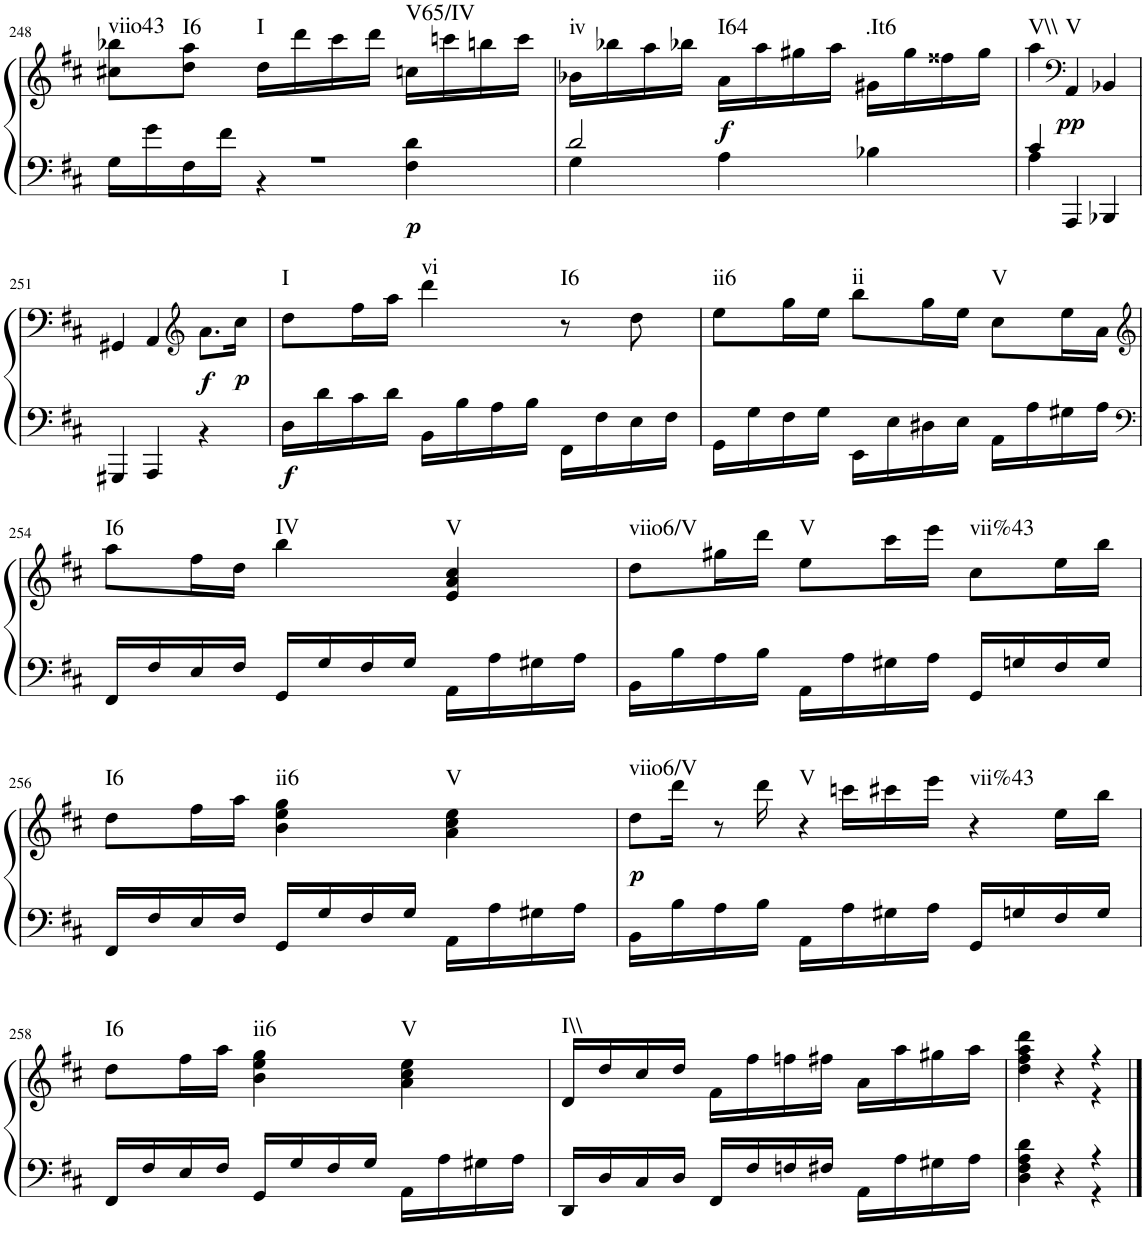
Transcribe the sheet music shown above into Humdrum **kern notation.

**kern	**kern	**dynam	**harte
*part1	*part1	*part1	*part1
*staff2	*staff1	*staff1/2	*
*I"unbenannt2	*	*	*
!!LO:PB:g=z
*clefF4	*clefG2	*	*
*k[f#c#]	*k[f#c#]	*	*
*M3/4	*M3/4	*	*
=248	=248	=248	=248
*^	*	*	*
!	!	!	!	!LO:H:kt=viio43
2.r	16G\LL	8cc#X\ 8bb-X\L	.	N
.	16g\	.	.	.
!	!	!	!	!LO:H:kt=I6
.	16F#\	8dd\ 8aa\J	.	N
.	16f#\JJ	.	.	.
!	!	!	!	!LO:H:kt=I
.	4r	16dd\LL	.	N
.	.	16ddd\	.	.
.	.	16ccc#\	.	.
.	.	16ddd\JJ	.	.
!	!	!	!LO:DY:b=2	!LO:H:kt=V65/IV
.	4F#\ 4d\	16ccn\LL	p	N
.	.	16cccn\	.	.
.	.	16bbn\	.	.
.	.	16ccc\JJ	.	.
=249	=249	=249	=249	=249
!	!	!	!	!LO:H:kt=iv
2d/	4G\	16b-X\LL	.	N
.	.	16bb-X\	.	.
.	.	16aa\	.	.
.	.	16bb-X\JJ	.	.
!	!	!	!LO:DY:b	!LO:H:kt=I64
.	4A\	16a\LL	f	N
.	.	16aa\	.	.
.	.	16gg#X\	.	.
.	.	16aa\JJ	.	.
!	!	!	!	!LO:H:kt=.It6
4ryy	4B-X\	16g#X\LL	.	N
.	.	16gg#\	.	.
.	.	16ff##X\	.	.
.	.	16gg#\JJ	.	.
=250	=250	=250	=250	=250
!	!	!	!	!LO:H:kt=V\\
4c#/	4A\	4aa\	.	N
*	*	*clefF4	*	*
!	!	!	!LO:DY:b	!LO:H:kt=V
4ryy	4AAA/	4AA/	pp	N
4ryy	4BBB-X/	4BB-X/	.	.
!!LO:LB:g=z
=251	=251	=251	=251	=251
2.ryy	4GGG#X/	4GG#X/	.	.
.	4AAA/	4AA/	.	.
*	*	*clefG2	*	*
!	!	!	!LO:DY:b	!
.	4r	8.a\L	f	.
!	!	!	!LO:DY:b	!
.	.	16cc#\Jk	p	.
2ryy	2ryy	2ryy	.	.
=252	=252	=252	=252	=252
!	!	!	!LO:DY:b=2	!LO:H:kt=I
2.ryy	16D\LL	8dd\L	f	N
.	16d\	.	.	.
.	16c#\	16ff#\L	.	.
.	16d\JJ	16aa\JJ	.	.
!	!	!	!	!LO:H:kt=vi
.	16BB\LL	4ddd\	.	N
.	16B\	.	.	.
.	16A\	.	.	.
.	16B\JJ	.	.	.
!	!	!	!	!LO:H:kt=I6
.	16FF#\LL	8r	.	N
.	16F#\	.	.	.
.	16E\	8dd\	.	.
.	16F#\JJ	.	.	.
=253	=253	=253	=253	=253
!	!	!	!	!LO:H:kt=ii6
2.ryy	16GG\LL	8ee\L	.	N
.	16G\	.	.	.
.	16F#\	16gg\L	.	.
.	16G\JJ	16ee\JJ	.	.
!	!	!	!	!LO:H:kt=ii
.	16EE\LL	8bb\L	.	N
.	16E\	.	.	.
.	16D#X\	16gg\L	.	.
.	16E\JJ	16ee\JJ	.	.
!	!	!	!	!LO:H:kt=V
.	16AA\LL	8cc#\L	.	N
.	16A\	.	.	.
.	16G#X\	16ee\L	.	.
.	16A\JJ	16a\JJ	.	.
*v	*v	*	*	*
!!LO:LB:g=z
=254	=254	=254	=254
*clefF4	*clefG2	*	*
*^	*	*	*
!	!	!	!	!LO:H:kt=I6
*v	*v	*	*	*
16FF#/LL	8aa\L	.	N
16F#/	.	.	.
16E/	16ff#\L	.	.
16F#/JJ	16dd\JJ	.	.
!	!	!	!LO:H:kt=IV
16GG/LL	4bb\	.	N
16G/	.	.	.
16F#/	.	.	.
16G/JJ	.	.	.
!	!	!	!LO:H:kt=V
16AA\LL	4e/ 4a/ 4cc#/	.	N
16A\	.	.	.
16G#X\	.	.	.
16A\JJ	.	.	.
=255	=255	=255	=255
!	!	!	!LO:H:kt=viio6/V
16BB\LL	8dd\L	.	N
16B\	.	.	.
16A\	16gg#X\L	.	.
16B\JJ	16ddd\JJ	.	.
!	!	!	!LO:H:kt=V
16AA\LL	8ee\L	.	N
16A\	.	.	.
16G#X\	16ccc#\L	.	.
16A\JJ	16eee\JJ	.	.
!	!	!	!LO:H:kt=vii%43
16GG/LL	8cc#\L	.	N
16Gn/	.	.	.
16F#/	16ee\L	.	.
16G/JJ	16bb\JJ	.	.
!!LO:LB:g=z
=256	=256	=256	=256
!	!	!	!LO:H:kt=I6
16FF#/LL	8dd\L	.	N
16F#/	.	.	.
16E/	16ff#\L	.	.
16F#/JJ	16aa\JJ	.	.
!	!	!	!LO:H:kt=ii6
16GG/LL	4b\ 4ee\ 4gg\	.	N
16G/	.	.	.
16F#/	.	.	.
16G/JJ	.	.	.
!	!	!	!LO:H:kt=V
16AA\LL	4a\ 4cc#\ 4ee\	.	N
16A\	.	.	.
16G#X\	.	.	.
16A\JJ	.	.	.
=257	=257	=257	=257
!	!	!LO:DY:b	!LO:H:kt=viio6/V
*	*^	*	*
*	*	*^	*	*
16BB\LL	8dd\L	4ryy	2ryy	p	N
16B\	.	.	.	.	.
16A\	16ddd\Jk	.	.	.	.
16B\JJ	8r	.	.	.	.
!	!	!	!	!	!LO:H:kt=V
16AA\LL	.	2...ryy	.	.	N
16A\	16ddd\	.	.	.	.
16G#X\	4r	.	.	.	.
16A\JJ	.	.	.	.	.
!	!	!	!	!	!LO:H:kt=vii%43
16GG/LL	.	.	2ryy	.	N
16Gn/	.	.	.	.	.
16F#/	16cccn\LL	.	.	.	.
16G/JJ	16ccc#X\	.	.	.	.
4..ryy	16eee\JJ	.	.	.	.
.	4r	.	.	.	.
.	.	.	8.ryy	.	.
.	16ee\LL	.	.	.	.
.	16bb\JJ	.	.	.	.
!!LO:LB:g=z
=258	=258	=258	=258	=258	=258
!	!	!	!	!	!LO:H:kt=I6
*	*v	*v	*v	*	*
16FF#/LL	8dd\L	.	N
16F#/	.	.	.
16E/	16ff#\L	.	.
16F#/JJ	16aa\JJ	.	.
!	!	!	!LO:H:kt=ii6
16GG/LL	4b\ 4ee\ 4gg\	.	N
16G/	.	.	.
16F#/	.	.	.
16G/JJ	.	.	.
!	!	!	!LO:H:kt=V
16AA\LL	4a\ 4cc#\ 4ee\	.	N
16A\	.	.	.
16G#X\	.	.	.
16A\JJ	.	.	.
=259	=259	=259	=259
!	!	!	!LO:H:kt=I\\
16DD/LL	16d/LL	.	N
16D/	16dd/	.	.
16C#/	16cc#/	.	.
16D/JJ	16dd/JJ	.	.
16FF#/LL	16f#\LL	.	.
16F#/	16ff#\	.	.
16Fn/	16ffn\	.	.
16F#X/JJ	16ff#X\JJ	.	.
16AA\LL	16a\LL	.	.
16A\	16aa\	.	.
16G#X\	16gg#X\	.	.
16A\JJ	16aa\JJ	.	.
=260	=260	=260	=260
*^	*^	*	*
4D\ 4F#\ 4A\ 4d\	2ryy	4dd\ 4ff#\ 4aa\ 4ddd\	2ryy	.	.
4r	.	4r	.	.	.
4r	4r	4r	4r	.	.
*v	*v	*	*	*	*
*	*v	*v	*	*
==	==	==	==
*-	*-	*-	*-
